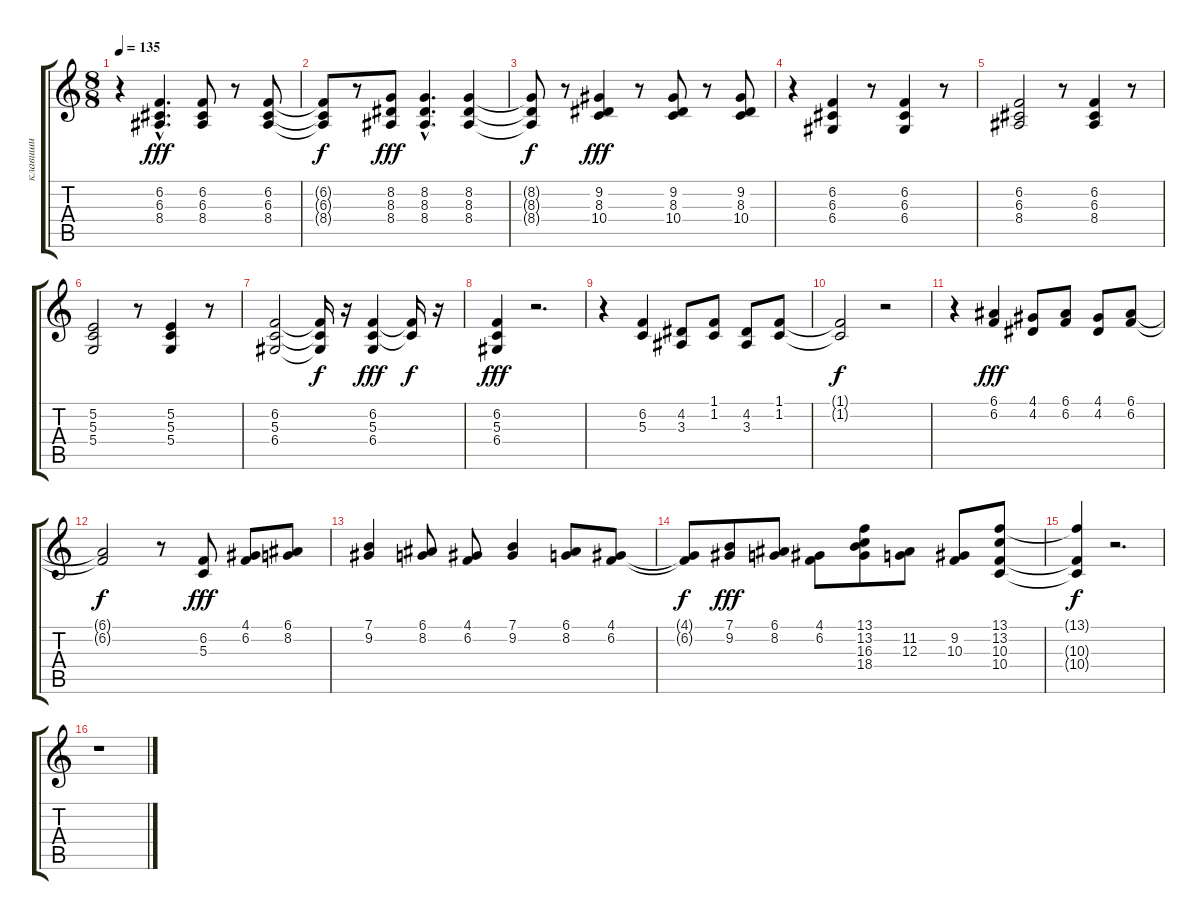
\track ("клавиши" "клавиши") {instrument electricpiano1}
\staff {score tabs}
\tuning (E4 B3 G3 D3 A2 E2) {hide}
\ts (8 8)
\tempo 135
\clef g2
\ks c
r.4{dy fff} (6.2{hac} 6.3{hac} 8.4).4{d} (6.2 6.3 8.4).8 r.8 (6.2 6.3 8.4).8 |
(6.2{t} 6.3{t} 8.4{t}).8{dy f} r.8 (8.2 8.3 8.4).8{dy fff} (8.2{hac} 8.3{hac} 8.4{hac}).4{d} (8.2 8.3 8.4).4 |
(8.2{t} 8.3{t} 8.4{t}).8{dy f} r.8 (9.2 8.3 10.4).4{dy fff} r.8 (9.2 8.3 10.4).8 r.8 (9.2 8.3 10.4).8 |
r.4 (6.2 6.3 6.4).4 r.8 (6.2 6.3 6.4).4 r.8 |
(6.2 6.3 8.4).2 r.8 (6.2 6.3 8.4).4 r.8 |
(5.2 5.3 5.4).2 r.8 (5.2 5.3 5.4).4 r.8 |
(6.2 5.3 6.4).2 (6.2{t} 5.3{t} 6.4{t}).16{dy f} r.16 (6.2 5.3 6.4).4{dy fff} (6.2{t} 5.3{t}).16{dy f} r.16 |
(6.2 5.3 6.4).4{dy fff} r.2{d} |
r.4 (6.2 5.3).4 (4.2 3.3).8 (1.1 1.2).8 (4.2 3.3).8 (1.1 1.2).8 |
(1.1{t} 1.2{t}).2{dy f} r.2 |
r.4 (6.1 6.2).4{dy fff} (4.1 4.2).8 (6.1 6.2).8 (4.1 4.2).8 (6.1 6.2).8 |
(6.1{t} 6.2{t}).2{dy f} r.8 (6.2 5.3).8{dy fff} (4.1 6.2).8 (6.1 8.2).8 |
(7.1 9.2).4 (6.1 8.2).8 (4.1 6.2).8 (7.1 9.2).4 (6.1 8.2).8 (4.1 6.2).8 |
(4.1{t} 6.2{t}).8{dy f} (7.1 9.2).8{dy fff} (6.1 8.2).8 (4.1 6.2).8 (13.1 13.2 16.3 18.4).8 (11.2 12.3).8 (9.2 10.3).8{volume 13} (13.1 13.2 10.3 10.4).8 |
(13.1{t} 10.3{t} 10.4{t}).4{dy f} r.2{d} |
r.1
